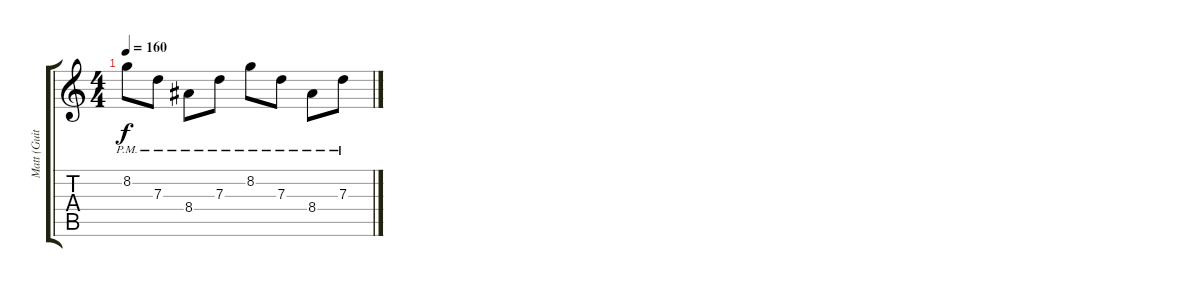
\track ("Matt (Guitar 2)" "Matt (Guit") {instrument distortionguitar}
\staff {score tabs}
\tuning (E4 B3 G3 D3 A2 D2) {hide}
\ts (4 4)
\tempo 160
\clef g2
\ks c
8.2{pm}.8{dy f} 7.3{pm}.8 8.4{pm}.8 7.3{pm}.8 8.2{pm}.8 7.3{pm}.8 8.4{pm}.8 7.3{pm}.8
